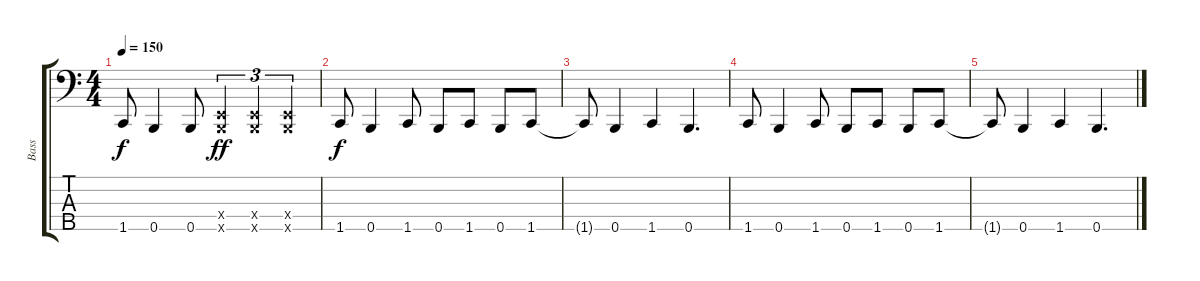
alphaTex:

\track ("Bass" "Bass") {instrument electricbasspick}
\staff {score tabs}
\tuning (G2 D2 A1 E1 B0) {hide}
\ts (4 4)
\tempo 150
\clef f4
\ks c
1.5{t}.8{dy f} 0.5.4 0.5.8 (0.4{x} 0.5{x}).4{tu (3 2) dy ff} (0.4{x} 0.5{x}).4{tu (3 2)} (0.4{x} 0.5{x}).4{tu (3 2)} |
1.5.8{dy f} 0.5.4 1.5.8 0.5.8 1.5.8 0.5.8 1.5.8 |
1.5{t}.8 0.5.4 1.5.4 0.5.4{d} |
1.5.8 0.5.4 1.5.8 0.5.8 1.5.8 0.5.8 1.5.8 |
1.5{t}.8 0.5.4 1.5.4 0.5.4{d}
